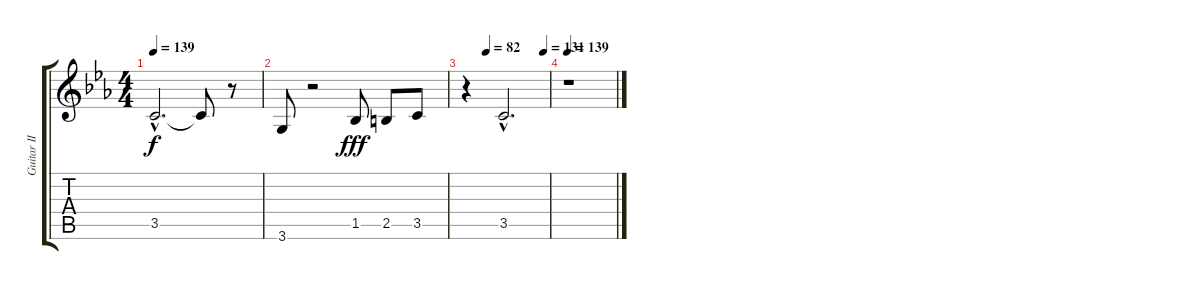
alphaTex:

\track ("Guitar II" "Guitar II") {instrument distortionguitar}
\staff {score tabs}
\tuning (E4 B3 G3 D3 A2 E2) {hide}
\ts (4 4)
\tempo 139
\clef g2
\ks cminor
3.5{hac t}.2{d dy f} 3.5{t}.8 r.8 |
3.6.8 r.2 1.5.8{dy fff} 2.5.8 3.5.8 |
\tempo (82 0.25)
\tempo (131 0.9375)
r.4 3.5{hac}.2{d} |
\tempo 139
r.1
